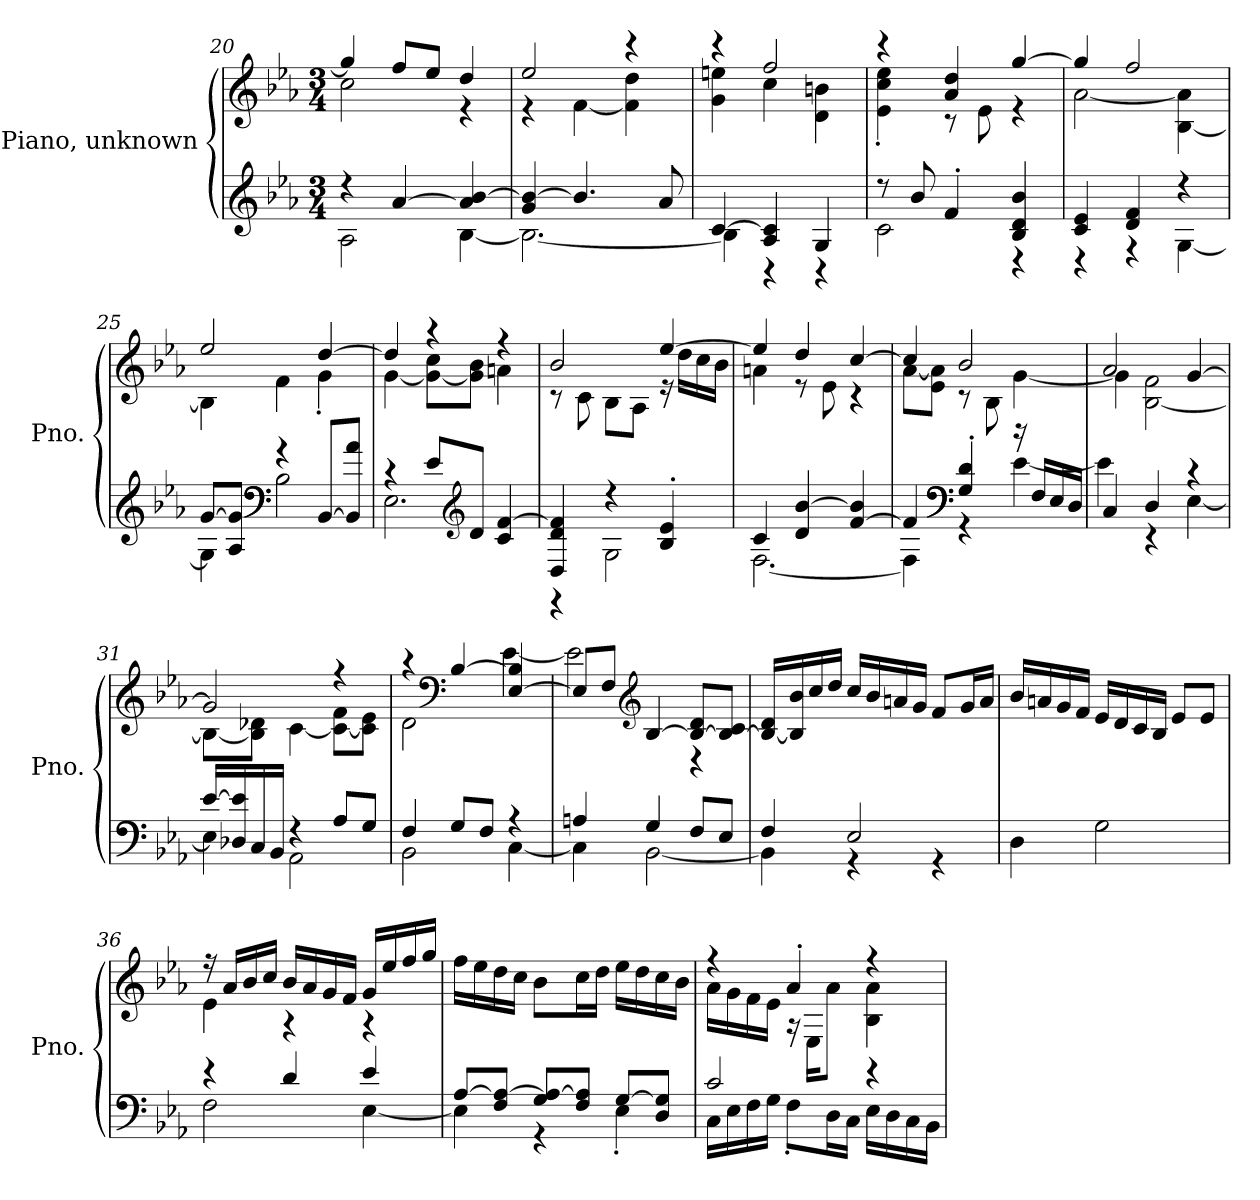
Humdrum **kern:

**kern	**kern
*part1	*part1
*staff2	*staff1
*I"Piano, unknown	*
*I'Pno.	*
*clefG2	*clefG2
*k[b-e-a-]	*k[b-e-a-]
*M3/4	*M3/4
=20	=20
*^	*^
4r	2A-\	4gg/]	2cc\
[4a-/	.	8ff/L	.
.	.	8ee-/J	.
4a-/] [4b-/	[4B-\	4dd/	4r
=21	=21	=21	=21
4g/ 4b-/_	2.B-\_	2ee-/	4r
4.b-/]	.	.	[4f\
.	.	4r	4f\] 4dd\
8a-/	.	.	.
=22	=22	=22	=22
[4c/	4B-\]	4r	4g\ 4een\
4A-/ 4c/]	4r	2ff/	4cc\
4G/	4r	.	4d\ 4bn\
!!LO:LB:g=z	!!
=23	=23	=23	=23
8r	2c\	4r	4e-\' 4cc\' 4ee-\'
8b-/	.	.	.
4f'/	.	4a-/ 4dd/	8r
.	.	.	8e-\
4B-/ 4d/ 4b-/	4r	[4gg/	4r
=24	=24	=24	=24
4c/ 4e-/	4r	4gg/]	[2a-\
4d/ 4f/	4r	2ff/	.
4r	[4G\	.	[4B-\ 4a-\]
=25	=25	=25	=25
[8g/L	4G\]	2ee-/	4B-\]
8A-/ 8g/]J	.	.	.
*clefF4	*	*	*
4r	2B-\	.	4f\
[8BB-/L	.	[4dd/	4g'\
8BB-/] 8a-/J	.	.	.
=26	=26	=26	=26
4r	2.E-\	4dd/]	[4g\
8e-/L	.	4r	8g\_ 8cc\L
*clefG2	*	*	*
8d/J	.	.	8g\] 8b-\J
4c/ [4f/	.	4r	4an\
=27	=27	=27	=27
4D/ 4d/ 4f/]	4r	2b-/	8r
.	.	.	8c\
4r	2G\	.	8B-\L
.	.	.	8A-\J
4B-/' 4e-/'	.	[4ee-/	16r
.	.	.	16dd\LL
.	.	.	16cc\
.	.	.	16b-\JJ
=28	=28	=28	=28
4c/	[2.F\	4ee-/]	4an\
4d/ [4b-/	.	4dd/	8r
.	.	.	8e-\
[4f/ 4b-/]	.	[4cc/	4r
!!LO:LB:g=z	!!
=29	=29	=29	=29
4f/]	4F\]	4cc/]	[8a-\L
.	.	.	8e-\ 8a-\]J
*clefF4	*	*	*
4G/' 4d/'	4r	2b-/	8r
.	.	.	8B-\
16r	[4e-\	.	[4g\
16F/LL	.	.	.
16E-/	.	.	.
16D/JJ	.	.	.
=30	=30	=30	=30
4C/	4e-\]	2a-/	4g\]
4D/	4r	.	[2B-\ 2f\
4r	[4E-\	[4g/	.
=31	=31	=31	=31
[16e-/LL	4E-\]	2g/]	8B-\L_
16D-X/ 16e-/]	.	.	.
16C/	.	.	8B-\] 8d-X\J
16BB-/JJ	.	.	.
4r	2AA-\	.	[4c\
8A-/L	.	4r	8c\_ 8f\L
8G/J	.	.	8c\] 8e-\J
=32	=32	=32	=32
4F/	2BB-\	4r	2d\
*	*	*clefF4	*
8G/L	.	[4B-/	.
8F/J	.	.	.
4r	[4C\	[4E-/ 4B-/]	[4e-\
=33	=33	=33	=33
4An/	4C\]	8E-/L]	2e-\]
.	.	8F/J	.
*	*	*clefG2	*
4G/	[2BB-\	[4B-/	.
8F/L	.	8B-/_ 8d/L	4r
8E-/J	.	8B-/_ 8c/J	.
*	*	*v	*v
!!LO:LB:g=z
=34	=34	=34
4F/	4BB-\]	16B-/_ 16d/LL
.	.	16B-/] 16b-/
.	.	16cc/
.	.	16dd/JJ
2E-/	4r	16cc/LL
.	.	16b-/
.	.	16an/
.	.	16g/JJ
.	4r	8f/L
.	.	16g/L
.	.	16a/JJ
*v	*v	*
=35	=35
4D\	16b-/LL
.	16an/
.	16g/
.	16f/JJ
2G\	16e-/LL
.	16d/
.	16c/
.	16B-/JJ
.	8e-/L
.	8e-/J
=36	=36
*^	*^
4r	2F\	16r	4e-\
.	.	16a-/LL	.
.	.	16b-/	.
.	.	16cc/JJ	.
4d/	.	16b-/LL	4r
.	.	16a-/	.
.	.	16g/	.
.	.	16f/JJ	.
4e-/	[4E-\	16g/LL	4r
.	.	16ee-/	.
.	.	16ff/	.
.	.	16gg/JJ	.
*	*	*v	*v
!!LO:LB:g=z
=37	=37	=37
[8A-/L	4E-\]	16ff\LL
.	.	16ee-\
8F/ 8A-/_J	.	16dd\
.	.	16cc\JJ
8G/ 8A-/_L	4r	8b-\L
8F/ 8A-/]J	.	16cc\L
.	.	16dd\JJ
[8G/L	4E-'\	16ee-\LL
.	.	16dd\
8D/ 8G/]J	.	16cc\
.	.	16b-\JJ
=38	=38	=38
*	*	*^
2c/	16C\LL	4r	16a-\LL
.	16E-\	.	16g\
.	16F\	.	16f\
.	16G\JJ	.	16e-\JJ
.	8F'\L	4a-'/	16r
.	.	.	16E-\KL
.	16D\L	.	8a-\J
.	16C\JJ	.	.
4r	16E-\LL	4r	4B-\ 4a-\
.	16D\	.	.
.	16C\	.	.
.	16BB-\JJ	.	.
*v	*v	*	*
*	*v	*v
=	=
*-	*-
